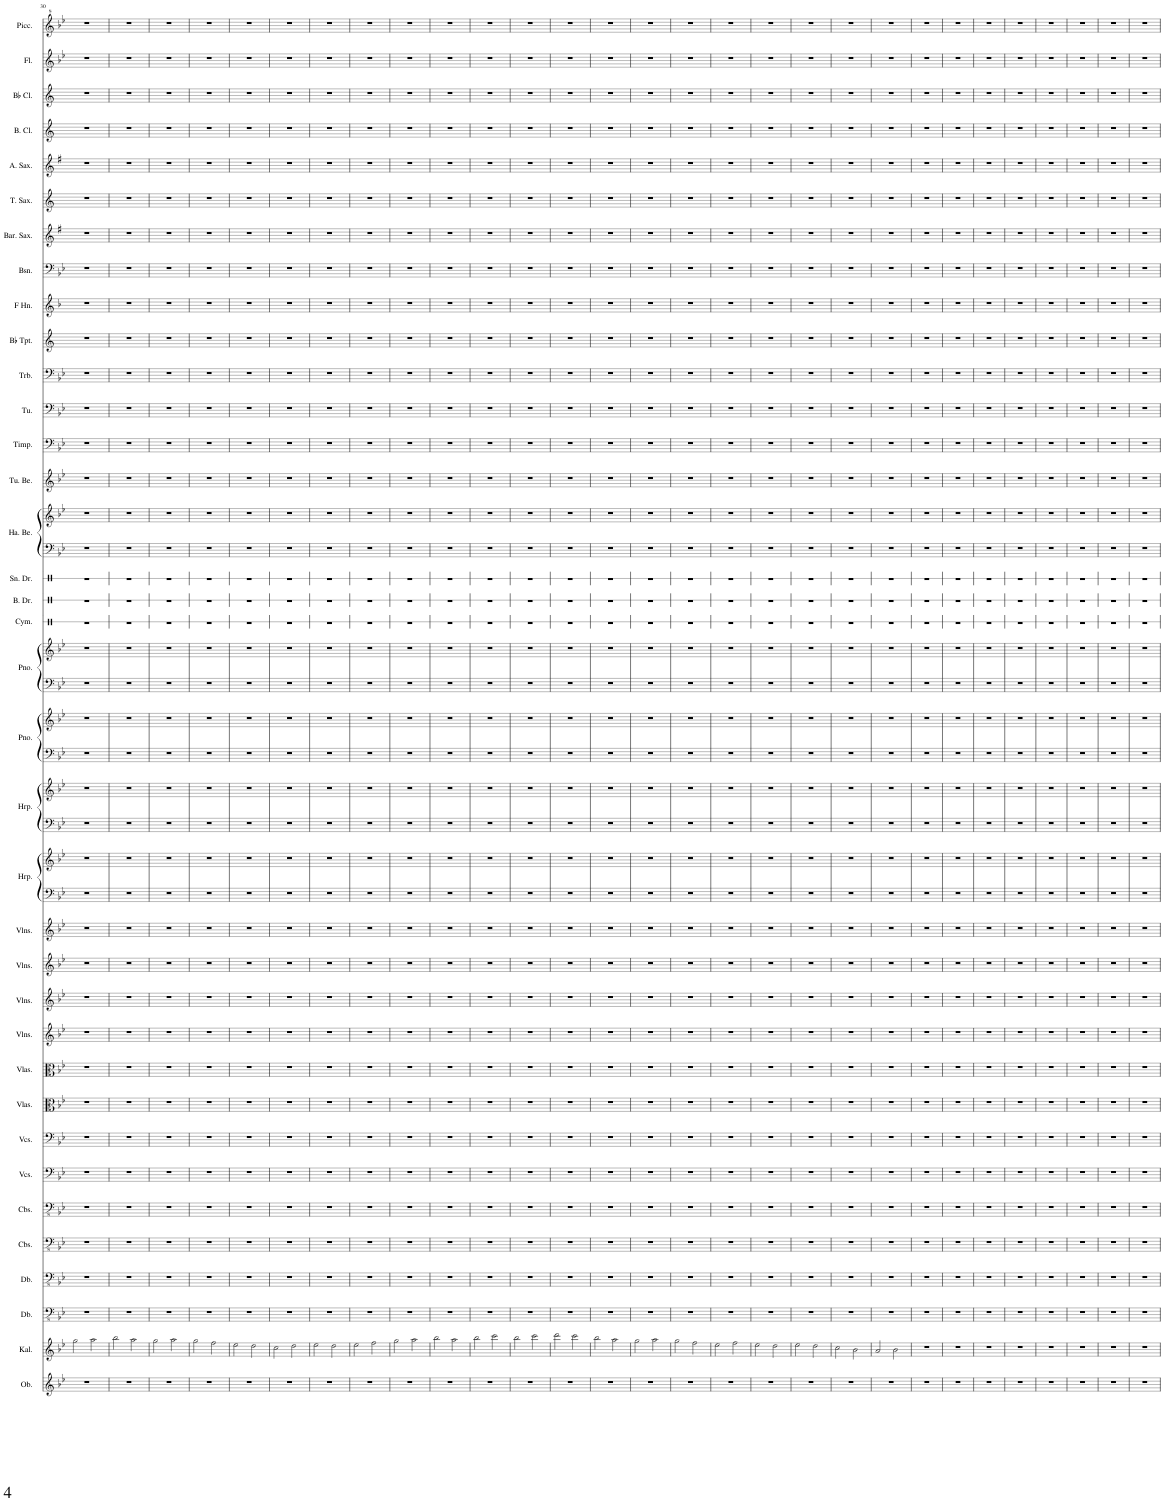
**kern	**kern	**kern	**kern	**kern	**kern	**kern	**kern	**kern	**kern	**kern	**kern	**kern	**kern	**kern	**kern	**kern	**kern	**kern	**kern	**kern	**kern	**kern	**kern	**kern	**kern	**kern	**kern	**kern	**kern	**kern	**kern	**kern	**kern	**kern	**kern	**kern	**kern	**kern	**kern	**kern
*part36	*part35	*part34	*part33	*part32	*part31	*part30	*part29	*part28	*part27	*part26	*part25	*part24	*part23	*part22	*part22	*part21	*part21	*part20	*part20	*part19	*part19	*part18	*part17	*part16	*part15	*part15	*part14	*part13	*part12	*part11	*part10	*part9	*part8	*part7	*part6	*part5	*part4	*part3	*part2	*part1
*staff41	*staff40	*staff39	*staff38	*staff37	*staff36	*staff35	*staff34	*staff33	*staff32	*staff31	*staff30	*staff29	*staff28	*staff27	*staff26	*staff25	*staff24	*staff23	*staff22	*staff21	*staff20	*staff19	*staff18	*staff17	*staff16	*staff15	*staff14	*staff13	*staff12	*staff11	*staff10	*staff9	*staff8	*staff7	*staff6	*staff5	*staff4	*staff3	*staff2	*staff1
*I"Oboe	*I"Kalimba	*I"Double Bass	*I"Double Bass	*I"Contrabasses	*I"Contrabasses	*I"Violoncellos	*I"Violoncellos	*I"Violas	*I"Violas	*I"Violins	*I"Violins	*I"Violins	*I"Violins	*I"Harp	*	*I"Harp	*	*I"Grand Piano	*	*I"Grand Piano	*	*I"Cymbal	*I"Bass Drum	*I"Snare Drum	*I"Hand Bells	*	*I"Tubular Bells	*I"Timpani	*I"Tuba	*I"Trombone	*I"Bb Trumpet	*I"Horn in F	*I"Bassoon	*I"Baritone Saxophone	*I"Tenor Saxophone	*I"Alto Saxophone	*I"Bass Clarinet	*I"Bb Clarinet	*I"Flute	*I"Piccolo
*I'Ob.	*I'Kal.	*I'Db.	*I'Db.	*I'Cbs.	*I'Cbs.	*I'Vcs.	*I'Vcs.	*I'Vlas.	*I'Vlas.	*I'Vlns.	*I'Vlns.	*I'Vlns.	*I'Vlns.	*I'Hrp.	*	*I'Hrp.	*	*I'Pno.	*	*I'Pno.	*	*I'Cym.	*I'B. Dr.	*I'Sn. Dr.	*I'Ha. Be.	*	*I'Tu. Be.	*I'Timp.	*I'Tu.	*I'Trb.	*I'Bb Tpt.	*	*I'Bsn.	*I'Bar. Sax.	*I'T. Sax.	*I'A. Sax.	*I'B. Cl.	*I'Bb Cl.	*I'Fl.	*I'Picc.
!!LO:PB:g=z
*clefG2	*clefG2	*clefFv4	*clefFv4	*clefFv4	*clefFv4	*clefF4	*clefF4	*clefC3	*clefC3	*clefG2	*clefG2	*clefG2	*clefG2	*clefF4	*clefG2	*clefF4	*clefG2	*clefF4	*clefG2	*clefF4	*clefG2	*clefX	*clefX	*clefX	*clefF4	*clefG2	*clefG2	*clefF4	*clefF4	*clefF4	*clefG2	*clefG2	*clefF4	*clefG2	*clefG2	*clefG2	*clefG2	*clefG2	*clefG2	*clefG^2
*	*	*Trd7c12	*Trd7c12	*	*	*	*	*	*	*	*	*	*	*	*	*	*	*	*	*	*	*	*	*	*	*	*	*	*	*	*Trd1c2	*Trd4c7	*	*Trd12c21	*Trd8c14	*Trd5c9	*Trd8c14	*Trd1c2	*	*Trd-7c-12
*k[b-e-]	*k[b-e-]	*k[b-e-]	*k[b-e-]	*k[b-e-]	*k[b-e-]	*k[b-e-]	*k[b-e-]	*k[b-e-]	*k[b-e-]	*k[b-e-]	*k[b-e-]	*k[b-e-]	*k[b-e-]	*k[b-e-]	*k[b-e-]	*k[b-e-]	*k[b-e-]	*k[b-e-]	*k[b-e-]	*k[b-e-]	*k[b-e-]	*k[]	*k[]	*k[]	*k[b-e-]	*k[b-e-]	*k[b-e-]	*k[b-e-]	*k[b-e-]	*k[b-e-]	*k[]	*k[b-]	*k[b-e-]	*k[f#]	*k[]	*k[f#]	*k[]	*k[]	*k[b-e-]	*k[b-e-]
*M4/4	*M4/4	*M4/4	*M4/4	*M4/4	*M4/4	*M4/4	*M4/4	*M4/4	*M4/4	*M4/4	*M4/4	*M4/4	*M4/4	*M4/4	*M4/4	*M4/4	*M4/4	*M4/4	*M4/4	*M4/4	*M4/4	*M4/4	*M4/4	*M4/4	*M4/4	*M4/4	*M4/4	*M4/4	*M4/4	*M4/4	*M4/4	*M4/4	*M4/4	*M4/4	*M4/4	*M4/4	*M4/4	*M4/4	*M4/4	*M4/4
=30	=30	=30	=30	=30	=30	=30	=30	=30	=30	=30	=30	=30	=30	=30	=30	=30	=30	=30	=30	=30	=30	=30	=30	=30	=30	=30	=30	=30	=30	=30	=30	=30	=30	=30	=30	=30	=30	=30	=30	=30
1r	2gg\	1r	1r	1r	1r	1r	1r	1r	1r	1r	1r	1r	1r	1r	1r	1r	1r	1r	1r	1r	1r	1r	1r	1r	1r	1r	1r	1r	1r	1r	1r	1r	1r	1r	1r	1r	1r	1r	1r	1r
.	2aa\	.	.	.	.	.	.	.	.	.	.	.	.	.	.	.	.	.	.	.	.	.	.	.	.	.	.	.	.	.	.	.	.	.	.	.	.	.	.	.
=31	=31	=31	=31	=31	=31	=31	=31	=31	=31	=31	=31	=31	=31	=31	=31	=31	=31	=31	=31	=31	=31	=31	=31	=31	=31	=31	=31	=31	=31	=31	=31	=31	=31	=31	=31	=31	=31	=31	=31	=31
1r	2bb-\	1r	1r	1r	1r	1r	1r	1r	1r	1r	1r	1r	1r	1r	1r	1r	1r	1r	1r	1r	1r	1r	1r	1r	1r	1r	1r	1r	1r	1r	1r	1r	1r	1r	1r	1r	1r	1r	1r	1r
.	2aa\	.	.	.	.	.	.	.	.	.	.	.	.	.	.	.	.	.	.	.	.	.	.	.	.	.	.	.	.	.	.	.	.	.	.	.	.	.	.	.
=32	=32	=32	=32	=32	=32	=32	=32	=32	=32	=32	=32	=32	=32	=32	=32	=32	=32	=32	=32	=32	=32	=32	=32	=32	=32	=32	=32	=32	=32	=32	=32	=32	=32	=32	=32	=32	=32	=32	=32	=32
1r	2gg\	1r	1r	1r	1r	1r	1r	1r	1r	1r	1r	1r	1r	1r	1r	1r	1r	1r	1r	1r	1r	1r	1r	1r	1r	1r	1r	1r	1r	1r	1r	1r	1r	1r	1r	1r	1r	1r	1r	1r
.	2aa\	.	.	.	.	.	.	.	.	.	.	.	.	.	.	.	.	.	.	.	.	.	.	.	.	.	.	.	.	.	.	.	.	.	.	.	.	.	.	.
=33	=33	=33	=33	=33	=33	=33	=33	=33	=33	=33	=33	=33	=33	=33	=33	=33	=33	=33	=33	=33	=33	=33	=33	=33	=33	=33	=33	=33	=33	=33	=33	=33	=33	=33	=33	=33	=33	=33	=33	=33
1r	2gg\	1r	1r	1r	1r	1r	1r	1r	1r	1r	1r	1r	1r	1r	1r	1r	1r	1r	1r	1r	1r	1r	1r	1r	1r	1r	1r	1r	1r	1r	1r	1r	1r	1r	1r	1r	1r	1r	1r	1r
.	2ff\	.	.	.	.	.	.	.	.	.	.	.	.	.	.	.	.	.	.	.	.	.	.	.	.	.	.	.	.	.	.	.	.	.	.	.	.	.	.	.
=34	=34	=34	=34	=34	=34	=34	=34	=34	=34	=34	=34	=34	=34	=34	=34	=34	=34	=34	=34	=34	=34	=34	=34	=34	=34	=34	=34	=34	=34	=34	=34	=34	=34	=34	=34	=34	=34	=34	=34	=34
1r	2ee-\	1r	1r	1r	1r	1r	1r	1r	1r	1r	1r	1r	1r	1r	1r	1r	1r	1r	1r	1r	1r	1r	1r	1r	1r	1r	1r	1r	1r	1r	1r	1r	1r	1r	1r	1r	1r	1r	1r	1r
.	2dd\	.	.	.	.	.	.	.	.	.	.	.	.	.	.	.	.	.	.	.	.	.	.	.	.	.	.	.	.	.	.	.	.	.	.	.	.	.	.	.
=35	=35	=35	=35	=35	=35	=35	=35	=35	=35	=35	=35	=35	=35	=35	=35	=35	=35	=35	=35	=35	=35	=35	=35	=35	=35	=35	=35	=35	=35	=35	=35	=35	=35	=35	=35	=35	=35	=35	=35	=35
1r	2cc\	1r	1r	1r	1r	1r	1r	1r	1r	1r	1r	1r	1r	1r	1r	1r	1r	1r	1r	1r	1r	1r	1r	1r	1r	1r	1r	1r	1r	1r	1r	1r	1r	1r	1r	1r	1r	1r	1r	1r
.	2dd\	.	.	.	.	.	.	.	.	.	.	.	.	.	.	.	.	.	.	.	.	.	.	.	.	.	.	.	.	.	.	.	.	.	.	.	.	.	.	.
=36	=36	=36	=36	=36	=36	=36	=36	=36	=36	=36	=36	=36	=36	=36	=36	=36	=36	=36	=36	=36	=36	=36	=36	=36	=36	=36	=36	=36	=36	=36	=36	=36	=36	=36	=36	=36	=36	=36	=36	=36
1r	2ee-\	1r	1r	1r	1r	1r	1r	1r	1r	1r	1r	1r	1r	1r	1r	1r	1r	1r	1r	1r	1r	1r	1r	1r	1r	1r	1r	1r	1r	1r	1r	1r	1r	1r	1r	1r	1r	1r	1r	1r
.	2dd\	.	.	.	.	.	.	.	.	.	.	.	.	.	.	.	.	.	.	.	.	.	.	.	.	.	.	.	.	.	.	.	.	.	.	.	.	.	.	.
=37	=37	=37	=37	=37	=37	=37	=37	=37	=37	=37	=37	=37	=37	=37	=37	=37	=37	=37	=37	=37	=37	=37	=37	=37	=37	=37	=37	=37	=37	=37	=37	=37	=37	=37	=37	=37	=37	=37	=37	=37
1r	2ee-\	1r	1r	1r	1r	1r	1r	1r	1r	1r	1r	1r	1r	1r	1r	1r	1r	1r	1r	1r	1r	1r	1r	1r	1r	1r	1r	1r	1r	1r	1r	1r	1r	1r	1r	1r	1r	1r	1r	1r
.	2ff\	.	.	.	.	.	.	.	.	.	.	.	.	.	.	.	.	.	.	.	.	.	.	.	.	.	.	.	.	.	.	.	.	.	.	.	.	.	.	.
=38	=38	=38	=38	=38	=38	=38	=38	=38	=38	=38	=38	=38	=38	=38	=38	=38	=38	=38	=38	=38	=38	=38	=38	=38	=38	=38	=38	=38	=38	=38	=38	=38	=38	=38	=38	=38	=38	=38	=38	=38
1r	2gg\	1r	1r	1r	1r	1r	1r	1r	1r	1r	1r	1r	1r	1r	1r	1r	1r	1r	1r	1r	1r	1r	1r	1r	1r	1r	1r	1r	1r	1r	1r	1r	1r	1r	1r	1r	1r	1r	1r	1r
.	2aa\	.	.	.	.	.	.	.	.	.	.	.	.	.	.	.	.	.	.	.	.	.	.	.	.	.	.	.	.	.	.	.	.	.	.	.	.	.	.	.
=39	=39	=39	=39	=39	=39	=39	=39	=39	=39	=39	=39	=39	=39	=39	=39	=39	=39	=39	=39	=39	=39	=39	=39	=39	=39	=39	=39	=39	=39	=39	=39	=39	=39	=39	=39	=39	=39	=39	=39	=39
1r	2bb-\	1r	1r	1r	1r	1r	1r	1r	1r	1r	1r	1r	1r	1r	1r	1r	1r	1r	1r	1r	1r	1r	1r	1r	1r	1r	1r	1r	1r	1r	1r	1r	1r	1r	1r	1r	1r	1r	1r	1r
.	2aa\	.	.	.	.	.	.	.	.	.	.	.	.	.	.	.	.	.	.	.	.	.	.	.	.	.	.	.	.	.	.	.	.	.	.	.	.	.	.	.
=40	=40	=40	=40	=40	=40	=40	=40	=40	=40	=40	=40	=40	=40	=40	=40	=40	=40	=40	=40	=40	=40	=40	=40	=40	=40	=40	=40	=40	=40	=40	=40	=40	=40	=40	=40	=40	=40	=40	=40	=40
1r	2bb-\	1r	1r	1r	1r	1r	1r	1r	1r	1r	1r	1r	1r	1r	1r	1r	1r	1r	1r	1r	1r	1r	1r	1r	1r	1r	1r	1r	1r	1r	1r	1r	1r	1r	1r	1r	1r	1r	1r	1r
.	2ccc\	.	.	.	.	.	.	.	.	.	.	.	.	.	.	.	.	.	.	.	.	.	.	.	.	.	.	.	.	.	.	.	.	.	.	.	.	.	.	.
=41	=41	=41	=41	=41	=41	=41	=41	=41	=41	=41	=41	=41	=41	=41	=41	=41	=41	=41	=41	=41	=41	=41	=41	=41	=41	=41	=41	=41	=41	=41	=41	=41	=41	=41	=41	=41	=41	=41	=41	=41
1r	2bb-\	1r	1r	1r	1r	1r	1r	1r	1r	1r	1r	1r	1r	1r	1r	1r	1r	1r	1r	1r	1r	1r	1r	1r	1r	1r	1r	1r	1r	1r	1r	1r	1r	1r	1r	1r	1r	1r	1r	1r
.	2ccc\	.	.	.	.	.	.	.	.	.	.	.	.	.	.	.	.	.	.	.	.	.	.	.	.	.	.	.	.	.	.	.	.	.	.	.	.	.	.	.
=42	=42	=42	=42	=42	=42	=42	=42	=42	=42	=42	=42	=42	=42	=42	=42	=42	=42	=42	=42	=42	=42	=42	=42	=42	=42	=42	=42	=42	=42	=42	=42	=42	=42	=42	=42	=42	=42	=42	=42	=42
1r	2ddd\	1r	1r	1r	1r	1r	1r	1r	1r	1r	1r	1r	1r	1r	1r	1r	1r	1r	1r	1r	1r	1r	1r	1r	1r	1r	1r	1r	1r	1r	1r	1r	1r	1r	1r	1r	1r	1r	1r	1r
.	2ccc\	.	.	.	.	.	.	.	.	.	.	.	.	.	.	.	.	.	.	.	.	.	.	.	.	.	.	.	.	.	.	.	.	.	.	.	.	.	.	.
=43	=43	=43	=43	=43	=43	=43	=43	=43	=43	=43	=43	=43	=43	=43	=43	=43	=43	=43	=43	=43	=43	=43	=43	=43	=43	=43	=43	=43	=43	=43	=43	=43	=43	=43	=43	=43	=43	=43	=43	=43
1r	2bb-\	1r	1r	1r	1r	1r	1r	1r	1r	1r	1r	1r	1r	1r	1r	1r	1r	1r	1r	1r	1r	1r	1r	1r	1r	1r	1r	1r	1r	1r	1r	1r	1r	1r	1r	1r	1r	1r	1r	1r
.	2aa\	.	.	.	.	.	.	.	.	.	.	.	.	.	.	.	.	.	.	.	.	.	.	.	.	.	.	.	.	.	.	.	.	.	.	.	.	.	.	.
=44	=44	=44	=44	=44	=44	=44	=44	=44	=44	=44	=44	=44	=44	=44	=44	=44	=44	=44	=44	=44	=44	=44	=44	=44	=44	=44	=44	=44	=44	=44	=44	=44	=44	=44	=44	=44	=44	=44	=44	=44
1r	2gg\	1r	1r	1r	1r	1r	1r	1r	1r	1r	1r	1r	1r	1r	1r	1r	1r	1r	1r	1r	1r	1r	1r	1r	1r	1r	1r	1r	1r	1r	1r	1r	1r	1r	1r	1r	1r	1r	1r	1r
.	2aa\	.	.	.	.	.	.	.	.	.	.	.	.	.	.	.	.	.	.	.	.	.	.	.	.	.	.	.	.	.	.	.	.	.	.	.	.	.	.	.
=45	=45	=45	=45	=45	=45	=45	=45	=45	=45	=45	=45	=45	=45	=45	=45	=45	=45	=45	=45	=45	=45	=45	=45	=45	=45	=45	=45	=45	=45	=45	=45	=45	=45	=45	=45	=45	=45	=45	=45	=45
1r	2gg\	1r	1r	1r	1r	1r	1r	1r	1r	1r	1r	1r	1r	1r	1r	1r	1r	1r	1r	1r	1r	1r	1r	1r	1r	1r	1r	1r	1r	1r	1r	1r	1r	1r	1r	1r	1r	1r	1r	1r
.	2ff\	.	.	.	.	.	.	.	.	.	.	.	.	.	.	.	.	.	.	.	.	.	.	.	.	.	.	.	.	.	.	.	.	.	.	.	.	.	.	.
=46	=46	=46	=46	=46	=46	=46	=46	=46	=46	=46	=46	=46	=46	=46	=46	=46	=46	=46	=46	=46	=46	=46	=46	=46	=46	=46	=46	=46	=46	=46	=46	=46	=46	=46	=46	=46	=46	=46	=46	=46
1r	2ee-\	1r	1r	1r	1r	1r	1r	1r	1r	1r	1r	1r	1r	1r	1r	1r	1r	1r	1r	1r	1r	1r	1r	1r	1r	1r	1r	1r	1r	1r	1r	1r	1r	1r	1r	1r	1r	1r	1r	1r
.	2ff\	.	.	.	.	.	.	.	.	.	.	.	.	.	.	.	.	.	.	.	.	.	.	.	.	.	.	.	.	.	.	.	.	.	.	.	.	.	.	.
=47	=47	=47	=47	=47	=47	=47	=47	=47	=47	=47	=47	=47	=47	=47	=47	=47	=47	=47	=47	=47	=47	=47	=47	=47	=47	=47	=47	=47	=47	=47	=47	=47	=47	=47	=47	=47	=47	=47	=47	=47
1r	2ee-\	1r	1r	1r	1r	1r	1r	1r	1r	1r	1r	1r	1r	1r	1r	1r	1r	1r	1r	1r	1r	1r	1r	1r	1r	1r	1r	1r	1r	1r	1r	1r	1r	1r	1r	1r	1r	1r	1r	1r
.	2dd\	.	.	.	.	.	.	.	.	.	.	.	.	.	.	.	.	.	.	.	.	.	.	.	.	.	.	.	.	.	.	.	.	.	.	.	.	.	.	.
=48	=48	=48	=48	=48	=48	=48	=48	=48	=48	=48	=48	=48	=48	=48	=48	=48	=48	=48	=48	=48	=48	=48	=48	=48	=48	=48	=48	=48	=48	=48	=48	=48	=48	=48	=48	=48	=48	=48	=48	=48
1r	2ee-\	1r	1r	1r	1r	1r	1r	1r	1r	1r	1r	1r	1r	1r	1r	1r	1r	1r	1r	1r	1r	1r	1r	1r	1r	1r	1r	1r	1r	1r	1r	1r	1r	1r	1r	1r	1r	1r	1r	1r
.	2dd\	.	.	.	.	.	.	.	.	.	.	.	.	.	.	.	.	.	.	.	.	.	.	.	.	.	.	.	.	.	.	.	.	.	.	.	.	.	.	.
=49	=49	=49	=49	=49	=49	=49	=49	=49	=49	=49	=49	=49	=49	=49	=49	=49	=49	=49	=49	=49	=49	=49	=49	=49	=49	=49	=49	=49	=49	=49	=49	=49	=49	=49	=49	=49	=49	=49	=49	=49
1r	2cc\	1r	1r	1r	1r	1r	1r	1r	1r	1r	1r	1r	1r	1r	1r	1r	1r	1r	1r	1r	1r	1r	1r	1r	1r	1r	1r	1r	1r	1r	1r	1r	1r	1r	1r	1r	1r	1r	1r	1r
.	2b-\	.	.	.	.	.	.	.	.	.	.	.	.	.	.	.	.	.	.	.	.	.	.	.	.	.	.	.	.	.	.	.	.	.	.	.	.	.	.	.
=50	=50	=50	=50	=50	=50	=50	=50	=50	=50	=50	=50	=50	=50	=50	=50	=50	=50	=50	=50	=50	=50	=50	=50	=50	=50	=50	=50	=50	=50	=50	=50	=50	=50	=50	=50	=50	=50	=50	=50	=50
1r	2a/	1r	1r	1r	1r	1r	1r	1r	1r	1r	1r	1r	1r	1r	1r	1r	1r	1r	1r	1r	1r	1r	1r	1r	1r	1r	1r	1r	1r	1r	1r	1r	1r	1r	1r	1r	1r	1r	1r	1r
.	2b-\	.	.	.	.	.	.	.	.	.	.	.	.	.	.	.	.	.	.	.	.	.	.	.	.	.	.	.	.	.	.	.	.	.	.	.	.	.	.	.
=51	=51	=51	=51	=51	=51	=51	=51	=51	=51	=51	=51	=51	=51	=51	=51	=51	=51	=51	=51	=51	=51	=51	=51	=51	=51	=51	=51	=51	=51	=51	=51	=51	=51	=51	=51	=51	=51	=51	=51	=51
1r	1r	1r	1r	1r	1r	1r	1r	1r	1r	1r	1r	1r	1r	1r	1r	1r	1r	1r	1r	1r	1r	1r	1r	1r	1r	1r	1r	1r	1r	1r	1r	1r	1r	1r	1r	1r	1r	1r	1r	1r
=52	=52	=52	=52	=52	=52	=52	=52	=52	=52	=52	=52	=52	=52	=52	=52	=52	=52	=52	=52	=52	=52	=52	=52	=52	=52	=52	=52	=52	=52	=52	=52	=52	=52	=52	=52	=52	=52	=52	=52	=52
1r	1r	1r	1r	1r	1r	1r	1r	1r	1r	1r	1r	1r	1r	1r	1r	1r	1r	1r	1r	1r	1r	1r	1r	1r	1r	1r	1r	1r	1r	1r	1r	1r	1r	1r	1r	1r	1r	1r	1r	1r
=53	=53	=53	=53	=53	=53	=53	=53	=53	=53	=53	=53	=53	=53	=53	=53	=53	=53	=53	=53	=53	=53	=53	=53	=53	=53	=53	=53	=53	=53	=53	=53	=53	=53	=53	=53	=53	=53	=53	=53	=53
1r	1r	1r	1r	1r	1r	1r	1r	1r	1r	1r	1r	1r	1r	1r	1r	1r	1r	1r	1r	1r	1r	1r	1r	1r	1r	1r	1r	1r	1r	1r	1r	1r	1r	1r	1r	1r	1r	1r	1r	1r
=54	=54	=54	=54	=54	=54	=54	=54	=54	=54	=54	=54	=54	=54	=54	=54	=54	=54	=54	=54	=54	=54	=54	=54	=54	=54	=54	=54	=54	=54	=54	=54	=54	=54	=54	=54	=54	=54	=54	=54	=54
1r	1r	1r	1r	1r	1r	1r	1r	1r	1r	1r	1r	1r	1r	1r	1r	1r	1r	1r	1r	1r	1r	1r	1r	1r	1r	1r	1r	1r	1r	1r	1r	1r	1r	1r	1r	1r	1r	1r	1r	1r
=55	=55	=55	=55	=55	=55	=55	=55	=55	=55	=55	=55	=55	=55	=55	=55	=55	=55	=55	=55	=55	=55	=55	=55	=55	=55	=55	=55	=55	=55	=55	=55	=55	=55	=55	=55	=55	=55	=55	=55	=55
1r	1r	1r	1r	1r	1r	1r	1r	1r	1r	1r	1r	1r	1r	1r	1r	1r	1r	1r	1r	1r	1r	1r	1r	1r	1r	1r	1r	1r	1r	1r	1r	1r	1r	1r	1r	1r	1r	1r	1r	1r
=56	=56	=56	=56	=56	=56	=56	=56	=56	=56	=56	=56	=56	=56	=56	=56	=56	=56	=56	=56	=56	=56	=56	=56	=56	=56	=56	=56	=56	=56	=56	=56	=56	=56	=56	=56	=56	=56	=56	=56	=56
1r	1r	1r	1r	1r	1r	1r	1r	1r	1r	1r	1r	1r	1r	1r	1r	1r	1r	1r	1r	1r	1r	1r	1r	1r	1r	1r	1r	1r	1r	1r	1r	1r	1r	1r	1r	1r	1r	1r	1r	1r
=57	=57	=57	=57	=57	=57	=57	=57	=57	=57	=57	=57	=57	=57	=57	=57	=57	=57	=57	=57	=57	=57	=57	=57	=57	=57	=57	=57	=57	=57	=57	=57	=57	=57	=57	=57	=57	=57	=57	=57	=57
1r	1r	1r	1r	1r	1r	1r	1r	1r	1r	1r	1r	1r	1r	1r	1r	1r	1r	1r	1r	1r	1r	1r	1r	1r	1r	1r	1r	1r	1r	1r	1r	1r	1r	1r	1r	1r	1r	1r	1r	1r
=58	=58	=58	=58	=58	=58	=58	=58	=58	=58	=58	=58	=58	=58	=58	=58	=58	=58	=58	=58	=58	=58	=58	=58	=58	=58	=58	=58	=58	=58	=58	=58	=58	=58	=58	=58	=58	=58	=58	=58	=58
1r	1r	1r	1r	1r	1r	1r	1r	1r	1r	1r	1r	1r	1r	1r	1r	1r	1r	1r	1r	1r	1r	1r	1r	1r	1r	1r	1r	1r	1r	1r	1r	1r	1r	1r	1r	1r	1r	1r	1r	1r
=	=	=	=	=	=	=	=	=	=	=	=	=	=	=	=	=	=	=	=	=	=	=	=	=	=	=	=	=	=	=	=	=	=	=	=	=	=	=	=	=
*-	*-	*-	*-	*-	*-	*-	*-	*-	*-	*-	*-	*-	*-	*-	*-	*-	*-	*-	*-	*-	*-	*-	*-	*-	*-	*-	*-	*-	*-	*-	*-	*-	*-	*-	*-	*-	*-	*-	*-	*-
